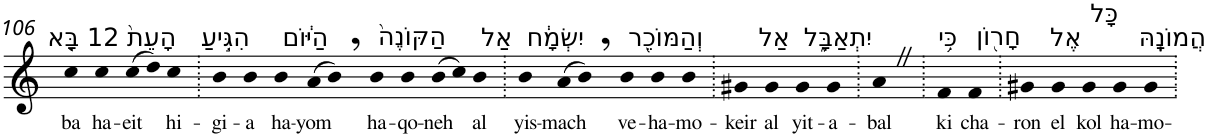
**kern	**text
*part1	*part1
*staff1	*staff1
*I"Piano	*
*I'Pno	*
!!LO:PB:g=z
*clefG2	*
*k[]	*
=106	=106
!LO:TX:a:t=12 בָּ֤א	!
!	!LO:LY:b
4cc	ba
!LO:TX:a:t=הָעֵת֙	!
!	!LO:LY:b
4cc	ha-
!	!LO:LY:b
(>8cc	-eit
8dd)	.
!LO:TX:a:t=הִגִּ֣יעַ	!
!	!LO:LY:b
4cc	hi-
=107.	=107.
!	!LO:LY:b
4b	-gi-
!	!LO:LY:b
4b	-a
!LO:TX:a:t=הַיּ֔וֹם	!
!	!LO:LY:b
4b	ha-
!	!LO:LY:b
(>8a	-yom
8b,)	.
!LO:TX:a:t=הַקּוֹנֶה֙	!
!	!LO:LY:b
4b	ha-
!	!LO:LY:b
4b	-qo-
!	!LO:LY:b
(>8b	-neh
8cc)	.
!LO:TX:a:t=אַל	!
!	!LO:LY:b
4b	al
=108.	=108.
!LO:TX:a:t=יִשְׂמָ֔ח	!
!	!LO:LY:b
4b	yis-
!	!LO:LY:b
(>8a	-mach
8b,)	.
!LO:TX:a:t=וְהַמּוֹכֵ֖ר	!
!	!LO:LY:b
4b	ve-
!	!LO:LY:b
4b	-ha-
!	!LO:LY:b
4b	-mo-
=109.	=109.
!	!LO:LY:b
4g#X	-keir
!LO:TX:a:t=אַל	!
!	!LO:LY:b
4g#	al
!LO:TX:a:t=יִתְאַבָּ֑ל	!
!	!LO:LY:b
4g#	yit-
!	!LO:LY:b
4g#	-a-
=110.	=110.
!	!LO:LY:b
4aZ	-bal
=111.	=111.
!LO:TX:a:t=כִּ֥י	!
!	!LO:LY:b
4f	ki
!LO:TX:a:t=חָר֖וֹן	!
!	!LO:LY:b
4f	cha-
=112.	=112.
!	!LO:LY:b
4g#X	-ron
!LO:TX:a:t=אֶל	!
!	!LO:LY:b
4g#	el
!LO:TX:a:t=כָּל	!
!	!LO:LY:b
4g#	kol
!LO:TX:a:t=הֲמוֹנָֽהּ	!
!	!LO:LY:b
4g#	ha-
!	!LO:LY:b
4g#	-mo-
=.	=.
*-	*-
